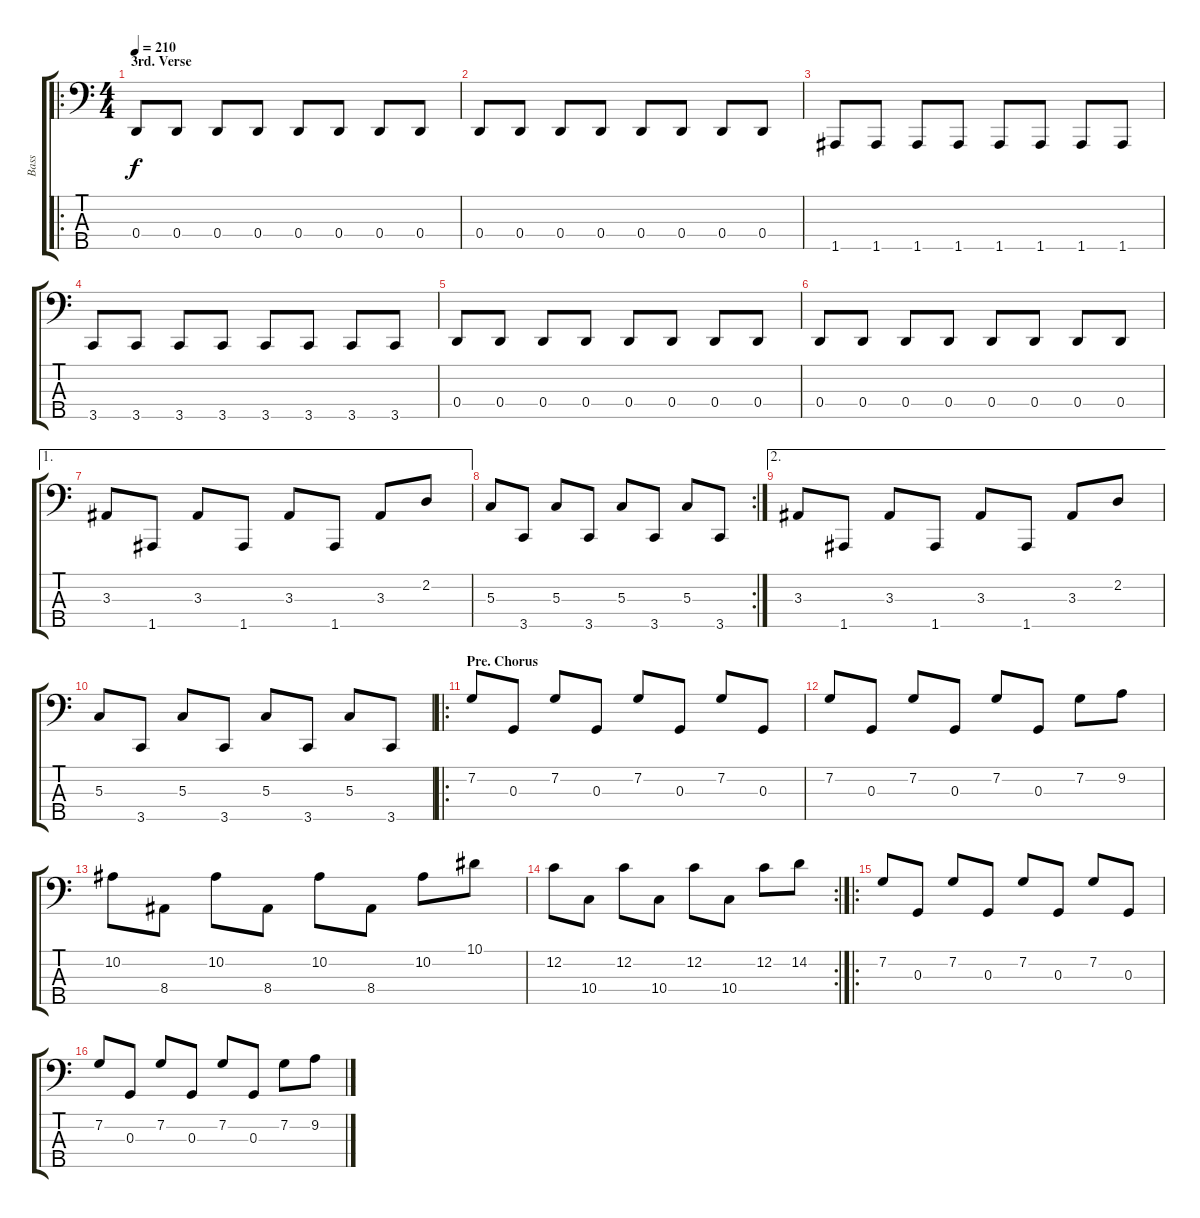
\track ("Bass" "Bass") {instrument electricbassfinger}
\staff {score tabs}
\tuning (F2 C2 G1 D1 A0) {hide}
\ro
\ts (4 4)
\section ("" "3rd. Verse")
\tempo 210
\clef f4
\ks c
0.4.8{dy f} 0.4.8 0.4.8 0.4.8 0.4.8 0.4.8 0.4.8 0.4.8 |
0.4.8 0.4.8 0.4.8 0.4.8 0.4.8 0.4.8 0.4.8 0.4.8 |
1.5.8 1.5.8 1.5.8 1.5.8 1.5.8 1.5.8 1.5.8 1.5.8 |
3.5.8 3.5.8 3.5.8 3.5.8 3.5.8 3.5.8 3.5.8 3.5.8 |
0.4.8 0.4.8 0.4.8 0.4.8 0.4.8 0.4.8 0.4.8 0.4.8 |
0.4.8 0.4.8 0.4.8 0.4.8 0.4.8 0.4.8 0.4.8 0.4.8 |
\ae 1
3.3.8 1.5.8 3.3.8 1.5.8 3.3.8 1.5.8 3.3.8 2.2.8 |
\rc 2
5.3.8 3.5.8 5.3.8 3.5.8 5.3.8 3.5.8 5.3.8 3.5.8 |
\ae 2
3.3.8 1.5.8 3.3.8 1.5.8 3.3.8 1.5.8 3.3.8 2.2.8 |
5.3.8 3.5.8 5.3.8 3.5.8 5.3.8 3.5.8 5.3.8 3.5.8 |
\ro
\section ("" "Pre. Chorus")
7.2.8 0.3.8 7.2.8 0.3.8 7.2.8 0.3.8 7.2.8 0.3.8 |
7.2.8 0.3.8 7.2.8 0.3.8 7.2.8 0.3.8 7.2.8 9.2.8 |
10.2.8 8.4.8 10.2.8 8.4.8 10.2.8 8.4.8 10.2.8 10.1.8 |
\rc 2
12.2.8 10.4.8 12.2.8 10.4.8 12.2.8 10.4.8 12.2.8 14.2.8 |
\ro
7.2.8 0.3.8 7.2.8 0.3.8 7.2.8 0.3.8 7.2.8 0.3.8 |
7.2.8 0.3.8 7.2.8 0.3.8 7.2.8 0.3.8 7.2.8 9.2.8
